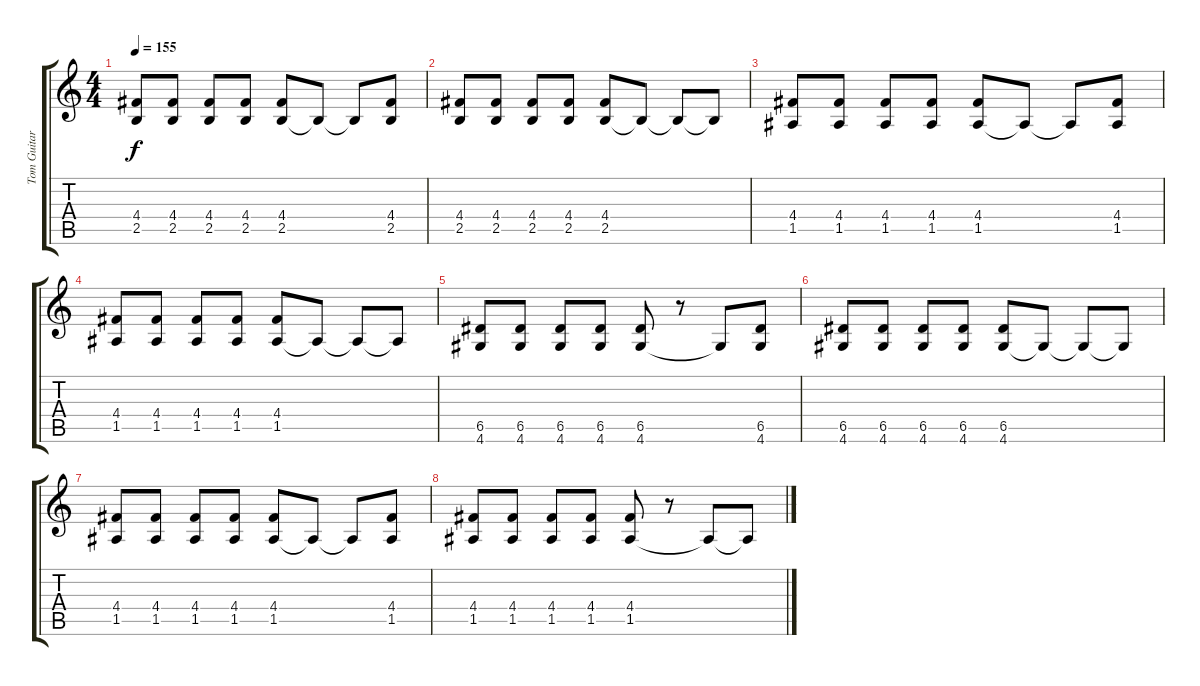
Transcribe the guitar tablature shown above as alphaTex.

\track ("Tom Guitar 1" "Tom Guitar") {instrument acousticguitarsteel}
\staff {score tabs}
\tuning (E4 B3 G3 D3 A2 E2) {hide}
\ts (4 4)
\tempo 155
\clef g2
\ks c
(4.4 2.5).8{dy f} (4.4 2.5).8 (4.4 2.5).8 (4.4 2.5).8 (4.4 2.5).8 2.5{t}.8 2.5{t}.8 (4.4 2.5).8 |
(4.4 2.5).8 (4.4 2.5).8 (4.4 2.5).8 (4.4 2.5).8 (4.4 2.5).8 2.5{t}.8 2.5{t}.8 2.5{t}.8 |
(4.4 1.5).8 (4.4 1.5).8 (4.4 1.5).8 (4.4 1.5).8 (4.4 1.5).8 1.5{t}.8 1.5{t}.8 (4.4 1.5).8 |
(4.4 1.5).8 (4.4 1.5).8 (4.4 1.5).8 (4.4 1.5).8 (4.4 1.5).8 1.5{t}.8 1.5{t}.8 1.5{t}.8 |
(6.5 4.6).8 (6.5 4.6).8 (6.5 4.6).8 (6.5 4.6).8 (6.5 4.6).8 r.8 4.6{t}.8 (6.5 4.6).8 |
(6.5 4.6).8 (6.5 4.6).8 (6.5 4.6).8 (6.5 4.6).8 (6.5 4.6).8 4.6{t}.8 4.6{t}.8 4.6{t}.8 |
(4.4 1.5).8 (4.4 1.5).8 (4.4 1.5).8 (4.4 1.5).8 (4.4 1.5).8 1.5{t}.8 1.5{t}.8 (4.4 1.5).8 |
(4.4 1.5).8 (4.4 1.5).8 (4.4 1.5).8 (4.4 1.5).8 (4.4 1.5).8 r.8 1.5{t}.8 1.5{t}.8
